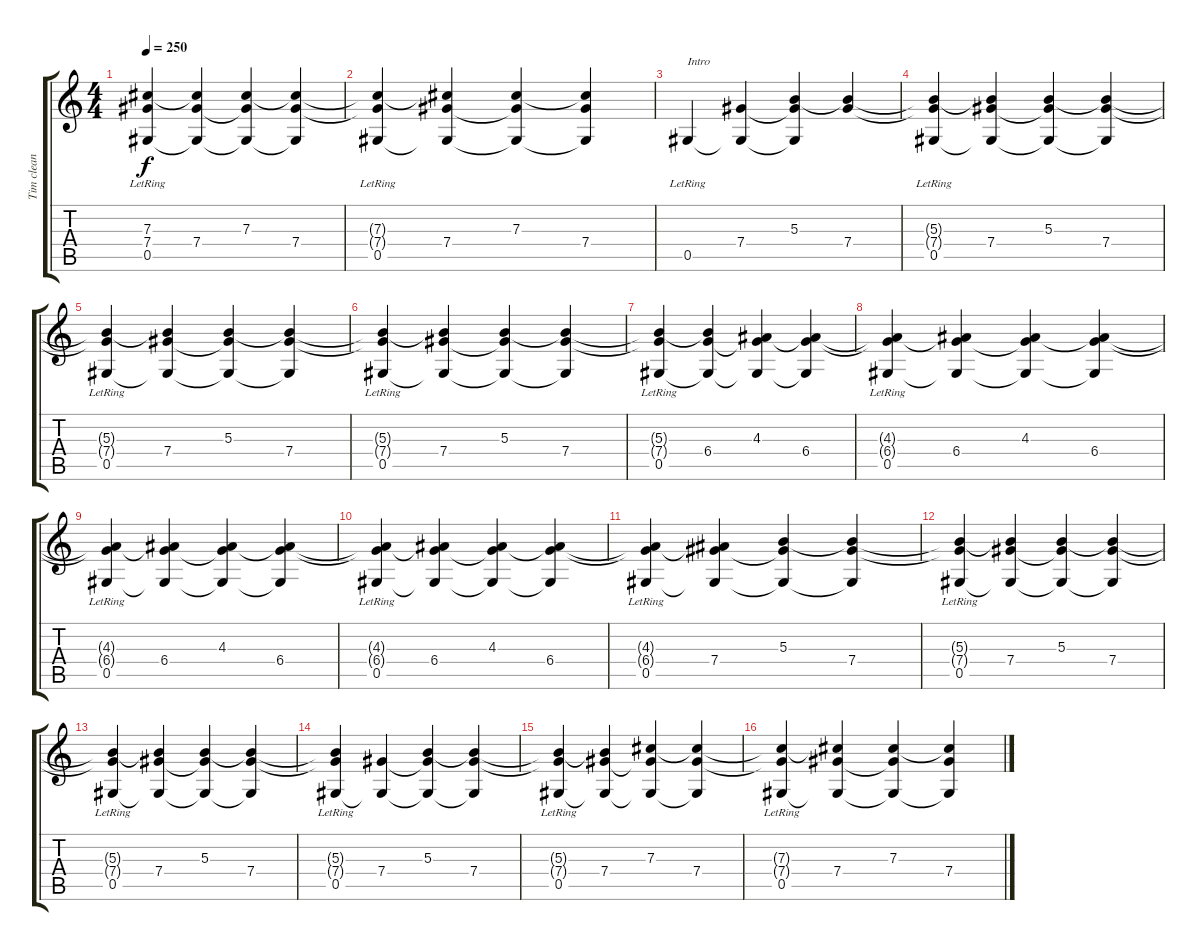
\track ("Tim clean" "Tim clean") {instrument electricguitarclean}
\staff {score tabs}
\tuning (Eb4 Bb3 Gb3 Db3 Ab2 Eb2) {hide}
\ts (4 4)
\tempo 250
\clef g2
\ks c
(7.3{t} 7.4{t} 0.5{lr}).4{dy f} (7.3{t} 7.4 0.5{t}).4 (7.3 7.4{t} 0.5{t}).4 (7.3{t} 7.4 0.5{t}).4 |
(7.3{t} 7.4{t} 0.5{lr}).4 (7.3{t} 7.4 0.5{t}).4 (7.3 7.4{t} 0.5{t}).4 (7.3{t} 7.4 0.5{t}).4 |
0.5{lr}.4{txt "Intro"} (7.4 0.5{t}).4 (5.3 7.4{t} 0.5{t}).4 (5.3{t} 7.4).4 |
(5.3{t} 7.4{t} 0.5{lr}).4 (5.3{t} 7.4 0.5{t}).4 (5.3 7.4{t} 0.5{t}).4 (5.3{t} 7.4 0.5{t}).4 |
(5.3{t} 7.4{t} 0.5{lr}).4 (5.3{t} 7.4 0.5{t}).4 (5.3 7.4{t} 0.5{t}).4 (5.3{t} 7.4 0.5{t}).4 |
(5.3{t} 7.4{t} 0.5{lr}).4 (5.3{t} 7.4 0.5{t}).4 (5.3 7.4{t} 0.5{t}).4 (5.3{t} 7.4 0.5{t}).4 |
(5.3{t} 7.4{t} 0.5{lr}).4 (5.3{t} 6.4 0.5{t}).4 (4.3 6.4{t} 0.5{t}).4 (4.3{t} 6.4 0.5{t}).4 |
(4.3{t} 6.4{t} 0.5{lr}).4 (4.3{t} 6.4 0.5{t}).4 (4.3 6.4{t} 0.5{t}).4 (4.3{t} 6.4 0.5{t}).4 |
(4.3{t} 6.4{t} 0.5{lr}).4 (4.3{t} 6.4 0.5{t}).4 (4.3 6.4{t} 0.5{t}).4 (4.3{t} 6.4 0.5{t}).4 |
(4.3{t} 6.4{t} 0.5{lr}).4 (4.3{t} 6.4 0.5{t}).4 (4.3 6.4{t} 0.5{t}).4 (4.3{t} 6.4 0.5{t}).4 |
(4.3{t} 6.4{t} 0.5{lr}).4 (4.3{t} 7.4 0.5{t}).4 (5.3 7.4{t} 0.5{t}).4 (5.3{t} 7.4 0.5{t}).4 |
(5.3{t} 7.4{t} 0.5{lr}).4 (5.3{t} 7.4 0.5{t}).4 (5.3 7.4{t} 0.5{t}).4 (5.3{t} 7.4 0.5{t}).4 |
(5.3{t} 7.4{t} 0.5{lr}).4 (5.3{t} 7.4 0.5{t}).4 (5.3 7.4{t} 0.5{t}).4 (5.3{t} 7.4 0.5{t}).4 |
(5.3{t} 7.4{t} 0.5{lr}).4 (7.4 0.5{t}).4 (5.3 7.4{t} 0.5{t}).4 (5.3{t} 7.4 0.5{t}).4 |
(5.3{t} 7.4{t} 0.5{lr}).4 (5.3{t} 7.4 0.5{t}).4 (7.3 7.4{t} 0.5{t}).4 (7.3{t} 7.4 0.5{t}).4 |
(7.3{t} 7.4{t} 0.5{lr}).4 (7.3{t} 7.4 0.5{t}).4 (7.3 7.4{t} 0.5{t}).4 (7.3{t} 7.4 0.5{t}).4
